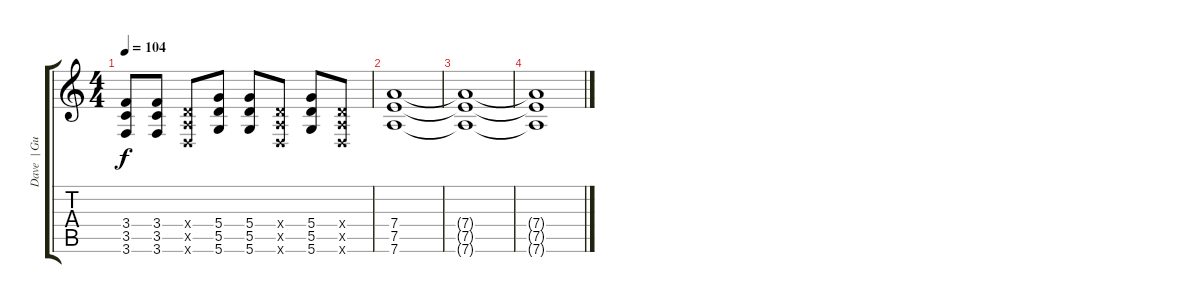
\track ("Dave  | Guitar 1" "Dave  | Gu") {instrument distortionguitar}
\staff {score tabs}
\tuning (E4 B3 G3 D3 A2 D2) {hide}
\ts (4 4)
\tempo 104
\clef g2
\ks c
(3.4 3.5 3.6).8{dy f} (3.4 3.5 3.6).8 (0.4{x} 0.5{x} 0.6{x}).8 (5.4 5.5 5.6).8 (5.4 5.5 5.6).8 (0.4{x} 0.5{x} 0.6{x}).8 (5.4 5.5 5.6).8 (0.4{x} 0.5{x} 0.6{x}).8 |
(7.4 7.5 7.6).1 |
(7.4{t} 7.5{t} 7.6{t}).1 |
(7.4{t} 7.5{t} 7.6{t}).1
